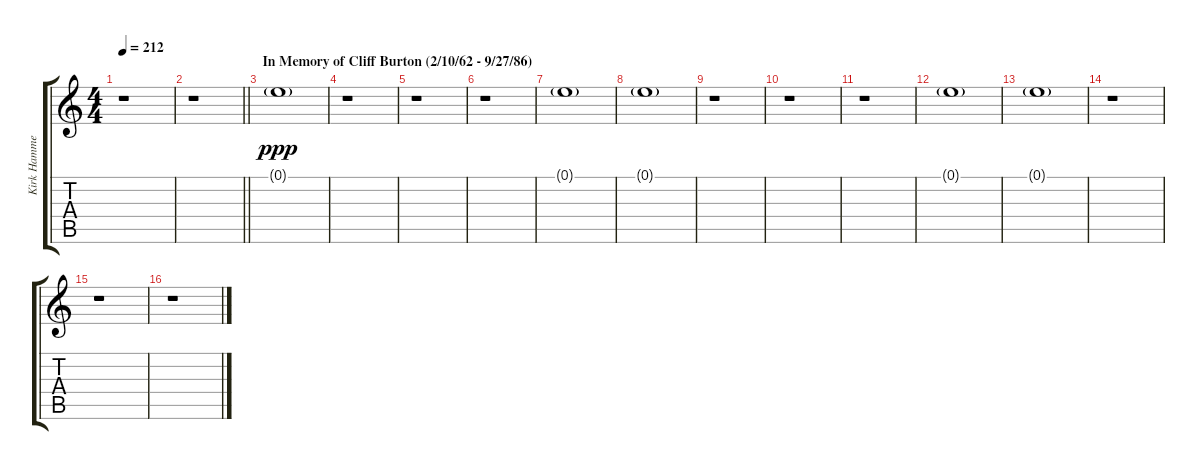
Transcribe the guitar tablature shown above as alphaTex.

\track ("Kirk Hammett" "Kirk Hamme") {instrument distortionguitar}
\staff {score tabs}
\tuning (E4 B3 G3 D3 A2 E2) {hide}
\ts (4 4)
\tempo 212
\clef g2
\ks c
r.1{dy f} |
\barLineRight lightlight
r.1 |
\section ("" "In Memory of Cliff Burton (2/10/62 - 9/27/86)")
0.1{g}.1{dy ppp} |
r.1 |
r.1 |
r.1 |
0.1{g}.1 |
0.1{g}.1 |
r.1 |
r.1 |
r.1 |
0.1{g}.1 |
0.1{g}.1 |
r.1 |
r.1 |
r.1
